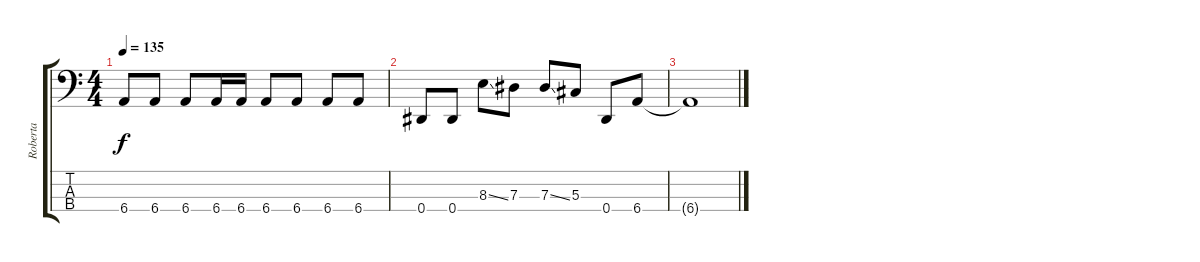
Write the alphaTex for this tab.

\track ("Roberta" "Roberta") {instrument electricbassfinger}
\staff {score tabs}
\tuning (Gb2 Db2 Ab1 Eb1) {hide}
\ts (4 4)
\tempo 135
\clef f4
\ks c
6.4.8{dy f} 6.4.8 6.4.8 6.4.16 6.4.16 6.4.8 6.4.8 6.4.8 6.4.8 |
0.4.8 0.4.8 8.3{ss}.8 7.3.8 7.3{ss}.8 5.3.8 0.4.8 6.4.8 |
6.4{t}.1
